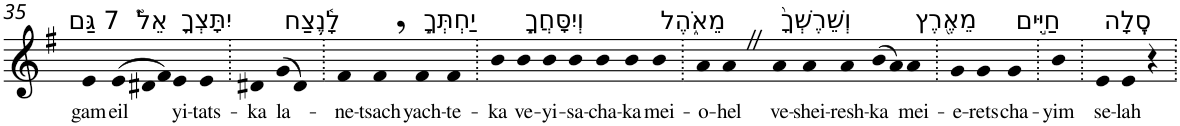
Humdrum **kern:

**kern	**text
*part1	*part1
*staff1	*staff1
*I"Piano	*
*I'Pno	*
!!LO:PB:g=z
*clefG2	*
*k[f#]	*
*G:	*
=35	=35
!LO:TX:a:t=7 גַּם	!
!	!LO:LY:b
4e	gam
*Xtuplet	*
!LO:TX:a:t=אֵל֮	!
!	!LO:LY:b
(>12e	eil
12d#X	.
12f#)	.
!LO:TX:a:t=יִתָּצְךָ֪	!
!	!LO:LY:b
4e	yi-
!	!LO:LY:b
4e	-tats-
=36.	=36.
!	!LO:LY:b
4d#X	-ka
!LO:TX:a:t=לָ֫נֶ֥צַח	!
!	!LO:LY:b
(>8g	la-
8d#)	.
=37.	=37.
!	!LO:LY:b
4f#	-ne-
!	!LO:LY:b
4f#,	-tsach
!LO:TX:a:t=יַחְתְּךָ֣	!
!	!LO:LY:b
4f#	yach-
!	!LO:LY:b
4f#	-te-
=38.	=38.
!	!LO:LY:b
4b	-ka
!LO:TX:a:t=וְיִסָּחֲךָ֣	!
!	!LO:LY:b
4b	ve-
!	!LO:LY:b
4b	-yi-
!	!LO:LY:b
4b	-sa-
!	!LO:LY:b
4b	-cha-
!	!LO:LY:b
4b	-ka
!LO:TX:a:t=מֵאֹ֑הֶל	!
!	!LO:LY:b
4b	mei-
=39.	=39.
!	!LO:LY:b
4a	-o-
!	!LO:LY:b
4aZ	-hel
!LO:TX:a:t=וְשֵׁרֶשְׁךָ֨	!
!	!LO:LY:b
4a	ve-
!	!LO:LY:b
4a	-shei-
!	!LO:LY:b
4a	-resh-
!	!LO:LY:b
(>8b	-ka
8a)	.
!LO:TX:a:t=מֵאֶ֖רֶץ	!
!	!LO:LY:b
4a	mei-
=40.	=40.
!	!LO:LY:b
4g	-e-
!	!LO:LY:b
4g	-rets
!LO:TX:a:t=חַיִּ֣ים	!
!	!LO:LY:b
4g	cha-
=41.	=41.
!	!LO:LY:b
4b	-yim
=42.	=42.
!LO:TX:a:t=סֶֽלָה	!
!	!LO:LY:b
4e	se-
!	!LO:LY:b
4e	-lah
4r	.
=.	=.
*-	*-
